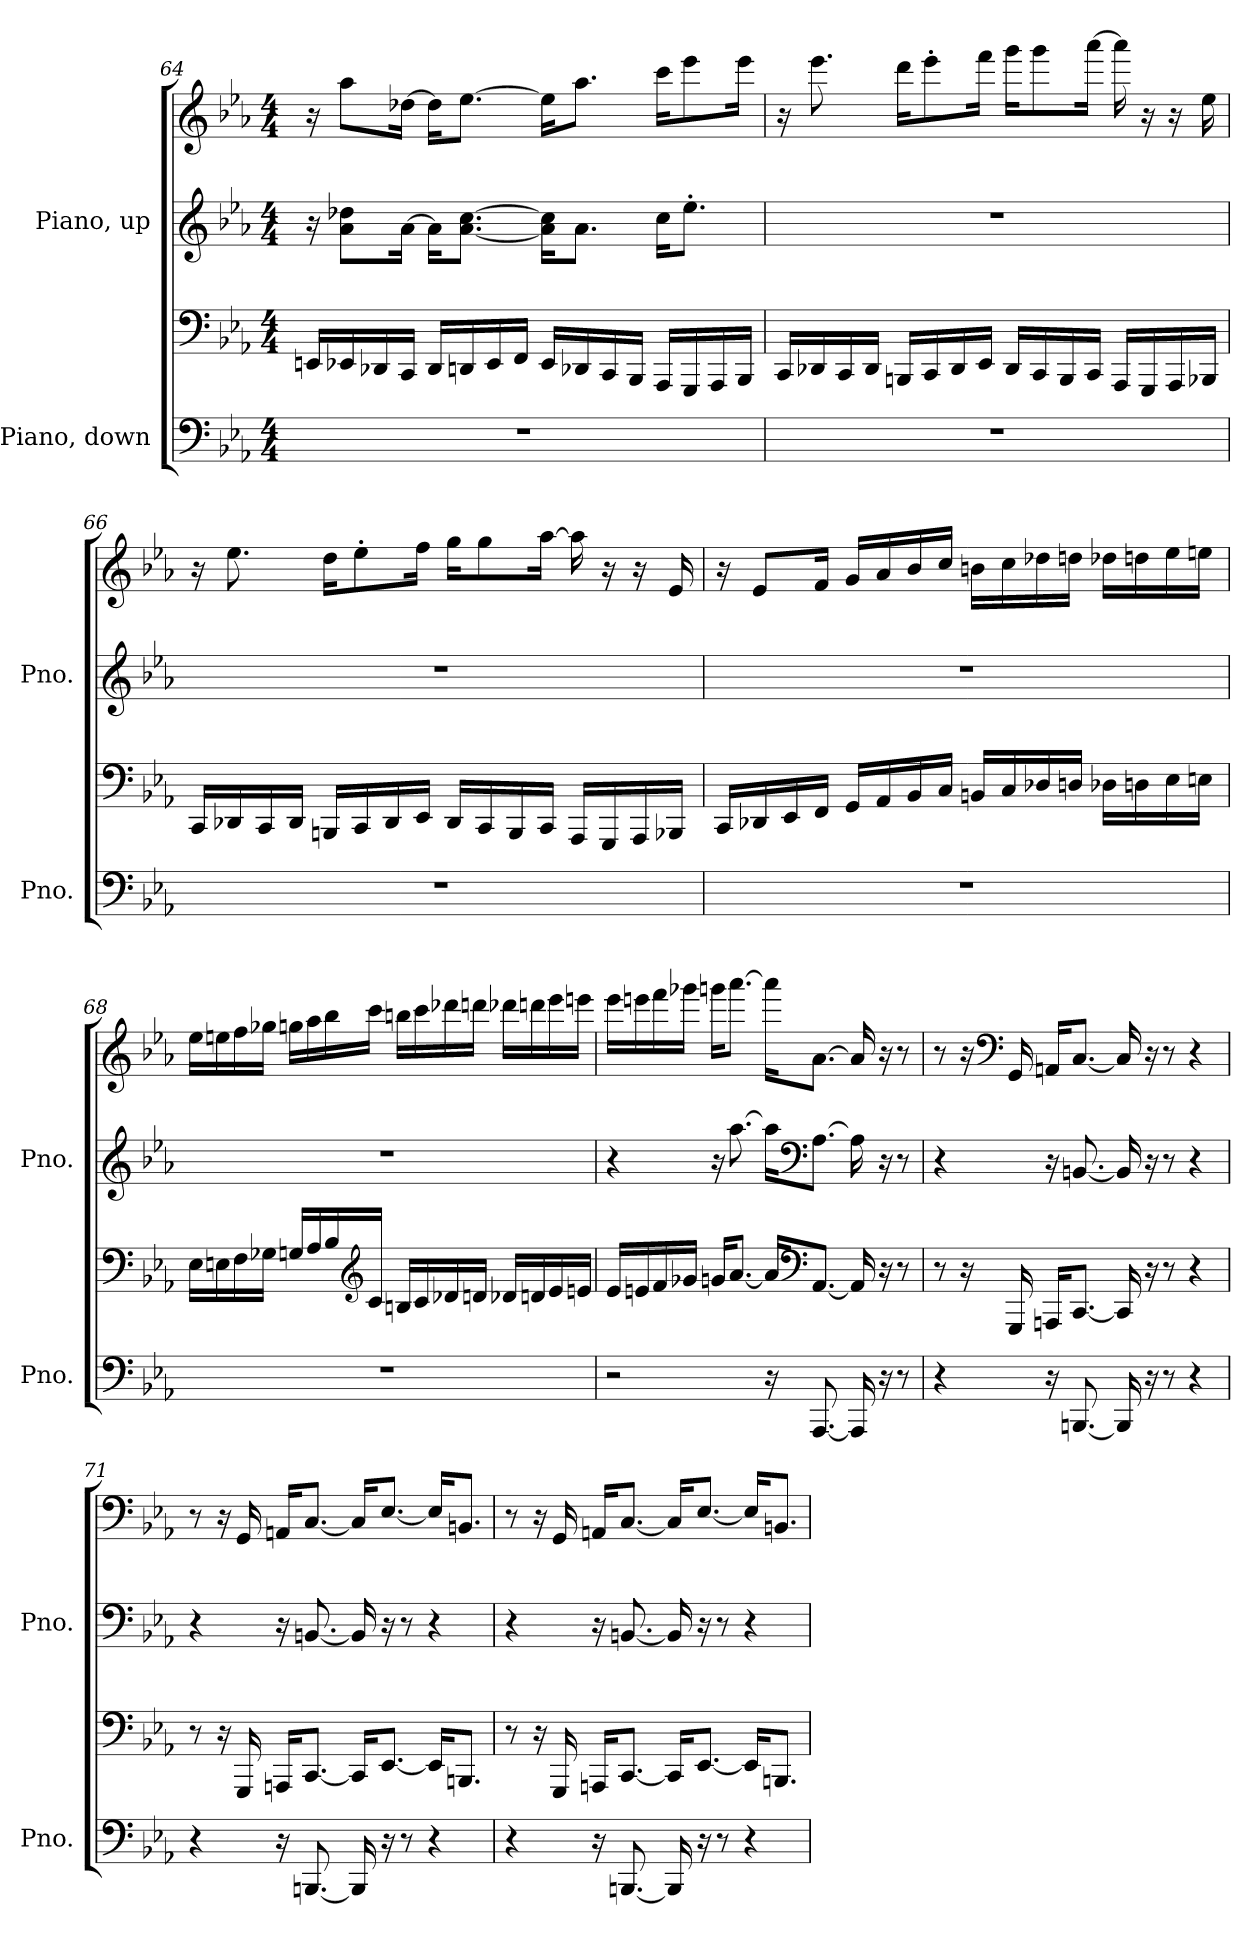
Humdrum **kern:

**kern	**kern	**kern	**kern
*part2	*part2	*part1	*part1
*staff4	*staff3	*staff2	*staff1
*I"Piano, down	*	*I"Piano, up	*
*I'Pno.	*	*I'Pno.	*
!!LO:PB:g=z
*clefF4	*clefF4	*clefG2	*clefG2
*k[b-e-a-]	*k[b-e-a-]	*k[b-e-a-]	*k[b-e-a-]
*M4/4	*M4/4	*M4/4	*M4/4
=64	=64	=64	=64
1r	16EEn/LL	16r	16r
.	16EE-X/	8a-\ 8dd-X\L	8aa-\L
.	16DD-X/	.	.
.	16CC/JJ	[16a-\Jk	[16dd-X\Jk
.	16DD-/LL	16a-\KL]	16dd-\KL]
.	16DDn/	[8.a-\ [8.cc\J	[8.ee-\J
.	16EE-/	.	.
.	16FF/JJ	.	.
.	16EE-/LL	16a-\] 16cc\]KL	16ee-\KL]
.	16DD-X/	8.a-\J	8.aa-\J
.	16CC/	.	.
.	16BBB-/JJ	.	.
.	16AAA-/LL	16cc\KL	16ccc\KL
.	16GGG/	8.ee-'\J	8eee-\
.	16AAA-/	.	.
.	16BBB-/JJ	.	16eee-\Jk
!!LO:LB:g=z
=65	=65	=65	=65
1r	16CC/LL	1r	16r
.	16DD-X/	.	8.eee-\
.	16CC/	.	.
.	16DD-/JJ	.	.
.	16BBBn/LL	.	16ddd\KL
.	16CC/	.	8eee-'\
.	16DD-/	.	.
.	16EE-/JJ	.	16fff\Jk
.	16DD-/LL	.	16ggg\KL
.	16CC/	.	8ggg\
.	16BBB/	.	.
.	16CC/JJ	.	[16aaa-\Jk
.	16AAA-/LL	.	16aaa-\]
.	16GGG/	.	16r
.	16AAA-/	.	16r
.	16BBB-X/JJ	.	16ee-\
!!LO:LB:g=z
=66	=66	=66	=66
1r	16CC/LL	1r	16r
.	16DD-X/	.	8.ee-\
.	16CC/	.	.
.	16DD-/JJ	.	.
.	16BBBn/LL	.	16dd\KL
.	16CC/	.	8ee-'\
.	16DD-/	.	.
.	16EE-/JJ	.	16ff\Jk
.	16DD-/LL	.	16gg\KL
.	16CC/	.	8gg\
.	16BBB/	.	.
.	16CC/JJ	.	[16aa-\Jk
.	16AAA-/LL	.	16aa-\]
.	16GGG/	.	16r
.	16AAA-/	.	16r
.	16BBB-X/JJ	.	16e-/
!!LO:PB:g=z
=67	=67	=67	=67
1r	16CC/LL	1r	16r
.	16DD-X/	.	8e-/L
.	16EE-/	.	.
.	16FF/JJ	.	16f/Jk
.	16GG/LL	.	16g/LL
.	16AA-/	.	16a-/
.	16BB-/	.	16b-/
.	16C/JJ	.	16cc/JJ
.	16BBn/LL	.	16bn\LL
.	16C/	.	16cc\
.	16D-X/	.	16dd-X\
.	16Dn/JJ	.	16ddn\JJ
.	16D-X\LL	.	16dd-X\LL
.	16Dn\	.	16ddn\
.	16E-\	.	16ee-\
.	16En\JJ	.	16een\JJ
!!LO:LB:g=z
=68	=68	=68	=68
1r	16E-\LL	1r	16ee-\LL
.	16En\	.	16een\
.	16F\	.	16ff\
.	16G-X\JJ	.	16gg-X\JJ
.	16Gn/LL	.	16ggn\LL
.	16A-/	.	16aa-\
.	16B-/	.	16bb-\
*	*clefG2	*	*
.	16c/JJ	.	16ccc\JJ
.	16Bn/LL	.	16bbn\LL
.	16c/	.	16ccc\
.	16d-X/	.	16ddd-X\
.	16dn/JJ	.	16dddn\JJ
.	16d-X/LL	.	16ddd-X\LL
.	16dn/	.	16dddn\
.	16e-/	.	16eee-\
.	16en/JJ	.	16eeen\JJ
!!LO:LB:g=z
=69	=69	=69	=69
2r	16e-/LL	4r	16eee-\LL
.	16en/	.	16eeen\
.	16f/	.	16fff\
.	16g-X/JJ	.	16ggg-X\JJ
.	16gn/KL	16r	16gggn\KL
.	[8.a-/J	[8.aa-\	[8.aaa-\J
16r	16a-/KL]	16aa-\KL]	16aaa-\KL]
*	*clefF4	*clefF4	*
[8.AAA-/	[8.AA-/J	[8.A-\J	[8.a-\J
16AAA-/]	16AA-/]	16A-\]	16a-/]
16r	16r	16r	16r
8r	8r	8r	8r
=70	=70	=70	=70
4r	8r	4r	8r
.	16r	.	16r
*	*	*	*clefF4
.	16GGG/	.	16GG/
16r	16AAAn/KL	16r	16AAn/KL
[8.BBBn/	[8.CC/J	[8.BBn/	[8.C/J
16BBB/]	16CC/]	16BB/]	16C/]
16r	16r	16r	16r
8r	8r	8r	8r
4r	4r	4r	4r
!!LO:PB:g=z
=71	=71	=71	=71
4r	8r	4r	8r
.	16r	.	16r
.	16GGG/	.	16GG/
16r	16AAAn/KL	16r	16AAn/KL
[8.BBBn/	[8.CC/J	[8.BBn/	[8.C/J
16BBB/]	16CC/KL]	16BB/]	16C/KL]
16r	[8.EE-/J	16r	[8.E-/J
8r	.	8r	.
4r	16EE-/KL]	4r	16E-/KL]
.	8.BBBn/J	.	8.BBn/J
=72	=72	=72	=72
4r	8r	4r	8r
.	16r	.	16r
.	16GGG/	.	16GG/
16r	16AAAn/KL	16r	16AAn/KL
[8.BBBn/	[8.CC/J	[8.BBn/	[8.C/J
16BBB/]	16CC/KL]	16BB/]	16C/KL]
16r	[8.EE-/J	16r	[8.E-/J
8r	.	8r	.
4r	16EE-/KL]	4r	16E-/KL]
.	8.BBBn/J	.	8.BBn/J
=	=	=	=
*-	*-	*-	*-
